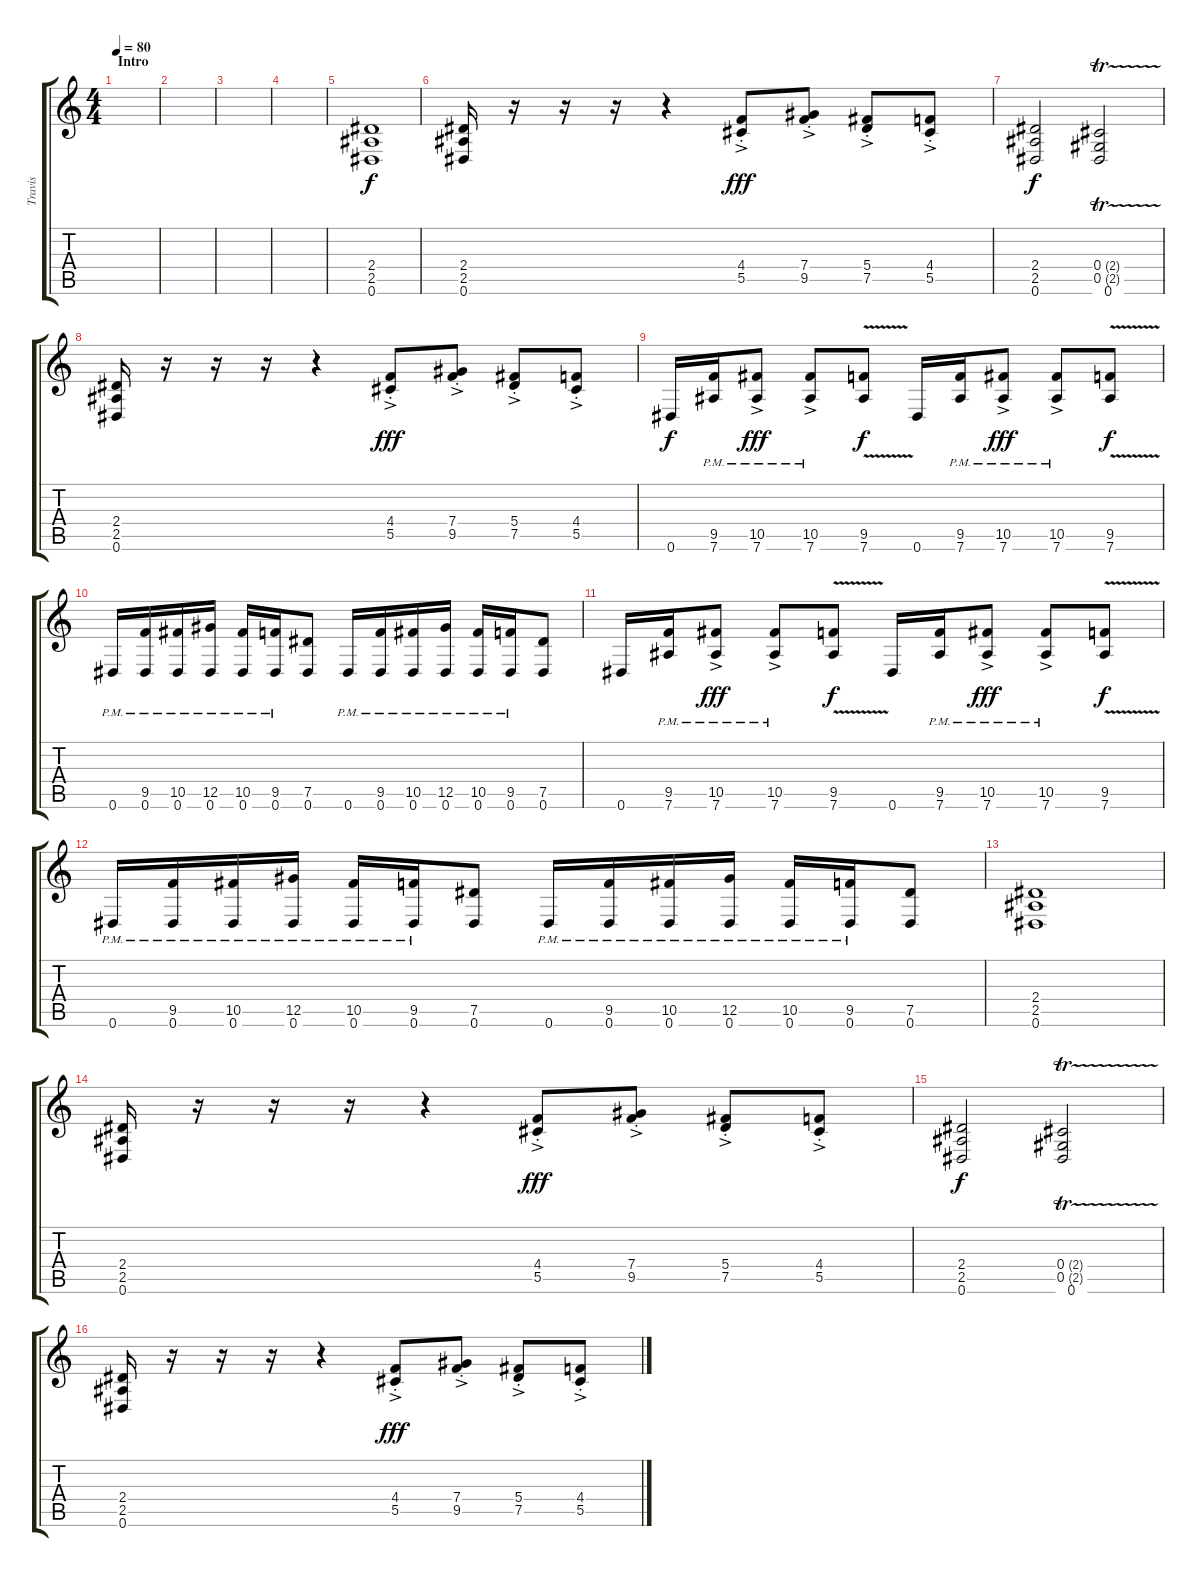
\track ("Travis" "Travis") {instrument overdrivenguitar}
\staff {score tabs}
\tuning (Eb4 Bb3 Gb3 Db3 Ab2 Eb2) {hide}
\ts (4 4)
\section ("" "Intro")
\tempo 80
\clef g2
\ks c
|
|
|
|
(2.4 2.5 0.6).1 |
(2.4 2.5 0.6).16 r.16 r.16 r.16 r.4 (4.4{ac st} 5.5{ac st}).8{dy fff} (7.4{ac st} 9.5{ac st}).8 (5.4{ac st} 7.5{ac st}).8 (4.4{ac st} 5.5{ac st}).8 |
(2.4 2.5 0.6).2{dy f} (0.4{tr (2 32)} 0.5{tr (2 32)} 0.6).2 |
(2.4 2.5 0.6).16 r.16 r.16 r.16 r.4 (4.4{ac st} 5.5{ac st}).8{dy fff} (7.4{ac st} 9.5{ac st}).8 (5.4{ac st} 7.5{ac st}).8 (4.4{ac st} 5.5{ac st}).8 |
0.6.16{dy f} (9.5{pm} 7.6{pm}).16 (10.5{ac pm} 7.6{ac pm}).8{dy fff} (10.5{ac pm} 7.6{ac pm}).8 (9.5{v} 7.6{v}).8{dy f} 0.6.16 (9.5{pm} 7.6{pm}).16 (10.5{ac pm} 7.6{ac pm}).8{dy fff} (10.5{ac pm} 7.6{ac pm}).8 (9.5{v} 7.6{v}).8{dy f} |
0.6{pm}.16 (9.5{pm} 0.6{pm}).16 (10.5{pm} 0.6{pm}).16 (12.5{pm} 0.6{pm}).16 (10.5{pm} 0.6{pm}).16 (9.5{pm} 0.6{pm}).16 (7.5 0.6).8 0.6{pm}.16 (9.5{pm} 0.6{pm}).16 (10.5{pm} 0.6{pm}).16 (12.5{pm} 0.6{pm}).16 (10.5{pm} 0.6{pm}).16 (9.5{pm} 0.6{pm}).16 (7.5 0.6).8 |
0.6.16 (9.5{pm} 7.6{pm}).16 (10.5{ac pm} 7.6{ac pm}).8{dy fff} (10.5{ac pm} 7.6{ac pm}).8 (9.5{v} 7.6{v}).8{dy f} 0.6.16 (9.5{pm} 7.6{pm}).16 (10.5{ac pm} 7.6{ac pm}).8{dy fff} (10.5{ac pm} 7.6{ac pm}).8 (9.5{v} 7.6{v}).8{dy f} |
0.6{pm}.16 (9.5{pm} 0.6{pm}).16 (10.5{pm} 0.6{pm}).16 (12.5{pm} 0.6{pm}).16 (10.5{pm} 0.6{pm}).16 (9.5{pm} 0.6{pm}).16 (7.5 0.6).8 0.6{pm}.16 (9.5{pm} 0.6{pm}).16 (10.5{pm} 0.6{pm}).16 (12.5{pm} 0.6{pm}).16 (10.5{pm} 0.6{pm}).16 (9.5{pm} 0.6{pm}).16 (7.5 0.6).8 |
(2.4 2.5 0.6).1 |
(2.4 2.5 0.6).16 r.16 r.16 r.16 r.4 (4.4{ac st} 5.5{ac st}).8{dy fff} (7.4{ac st} 9.5{ac st}).8 (5.4{ac st} 7.5{ac st}).8 (4.4{ac st} 5.5{ac st}).8 |
(2.4 2.5 0.6).2{dy f} (0.4{tr (2 32)} 0.5{tr (2 32)} 0.6).2 |
(2.4 2.5 0.6).16 r.16 r.16 r.16 r.4 (4.4{ac st} 5.5{ac st}).8{dy fff} (7.4{ac st} 9.5{ac st}).8 (5.4{ac st} 7.5{ac st}).8 (4.4{ac st} 5.5{ac st}).8
